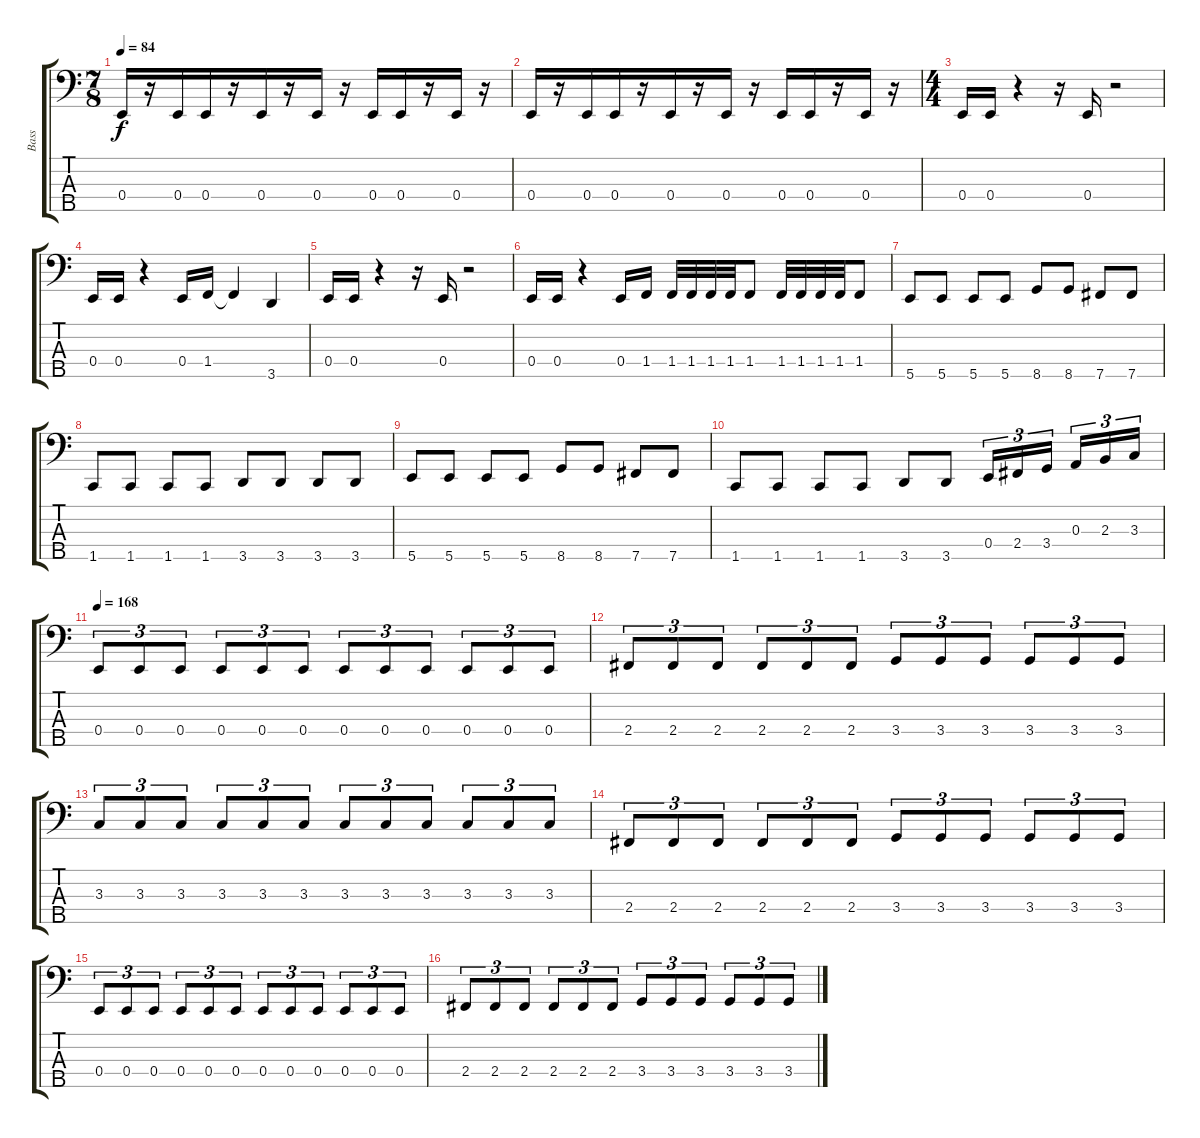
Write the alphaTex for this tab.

\track ("Bass" "Bass") {instrument electricbasspick}
\staff {score tabs}
\tuning (G2 D2 A1 E1 B0) {hide}
\ts (7 8)
\tempo 84
\clef f4
\ks c
0.4.16{dy f} r.16 0.4.16 0.4.16 r.16 0.4.16 r.16 0.4.16 r.16 0.4.16 0.4.16 r.16 0.4.16 r.16 |
0.4.16 r.16 0.4.16 0.4.16 r.16 0.4.16 r.16 0.4.16 r.16 0.4.16 0.4.16 r.16 0.4.16 r.16 |
\ts (4 4)
0.4.16 0.4.16 r.4 r.16 0.4.16 r.2 |
0.4.16 0.4.16 r.4 0.4.16 1.4.16 1.4{t}.4 3.5.4 |
0.4.16 0.4.16 r.4 r.16 0.4.16 r.2 |
0.4.16 0.4.16 r.4 0.4.16 1.4.16 1.4.32 1.4.32 1.4.32 1.4.32 1.4.8 1.4.32 1.4.32 1.4.32 1.4.32 1.4.8 |
5.5.8 5.5.8 5.5.8 5.5.8 8.5.8 8.5.8 7.5.8 7.5.8 |
1.5.8 1.5.8 1.5.8 1.5.8 3.5.8 3.5.8 3.5.8 3.5.8 |
5.5.8 5.5.8 5.5.8 5.5.8 8.5.8 8.5.8 7.5.8 7.5.8 |
1.5.8 1.5.8 1.5.8 1.5.8 3.5.8 3.5.8 0.4.16{tu (3 2)} 2.4.16{tu (3 2)} 3.4.16{tu (3 2)} 0.3.16{tu (3 2)} 2.3.16{tu (3 2)} 3.3.16{tu (3 2)} |
\tempo 168
0.4.8{tu (3 2)} 0.4.8{tu (3 2)} 0.4.8{tu (3 2)} 0.4.8{tu (3 2)} 0.4.8{tu (3 2)} 0.4.8{tu (3 2)} 0.4.8{tu (3 2)} 0.4.8{tu (3 2)} 0.4.8{tu (3 2)} 0.4.8{tu (3 2)} 0.4.8{tu (3 2)} 0.4.8{tu (3 2)} |
2.4.8{tu (3 2)} 2.4.8{tu (3 2)} 2.4.8{tu (3 2)} 2.4.8{tu (3 2)} 2.4.8{tu (3 2)} 2.4.8{tu (3 2)} 3.4.8{tu (3 2)} 3.4.8{tu (3 2)} 3.4.8{tu (3 2)} 3.4.8{tu (3 2)} 3.4.8{tu (3 2)} 3.4.8{tu (3 2)} |
3.3.8{tu (3 2)} 3.3.8{tu (3 2)} 3.3.8{tu (3 2)} 3.3.8{tu (3 2)} 3.3.8{tu (3 2)} 3.3.8{tu (3 2)} 3.3.8{tu (3 2)} 3.3.8{tu (3 2)} 3.3.8{tu (3 2)} 3.3.8{tu (3 2)} 3.3.8{tu (3 2)} 3.3.8{tu (3 2)} |
2.4.8{tu (3 2)} 2.4.8{tu (3 2)} 2.4.8{tu (3 2)} 2.4.8{tu (3 2)} 2.4.8{tu (3 2)} 2.4.8{tu (3 2)} 3.4.8{tu (3 2)} 3.4.8{tu (3 2)} 3.4.8{tu (3 2)} 3.4.8{tu (3 2)} 3.4.8{tu (3 2)} 3.4.8{tu (3 2)} |
0.4.8{tu (3 2)} 0.4.8{tu (3 2)} 0.4.8{tu (3 2)} 0.4.8{tu (3 2)} 0.4.8{tu (3 2)} 0.4.8{tu (3 2)} 0.4.8{tu (3 2)} 0.4.8{tu (3 2)} 0.4.8{tu (3 2)} 0.4.8{tu (3 2)} 0.4.8{tu (3 2)} 0.4.8{tu (3 2)} |
2.4.8{tu (3 2)} 2.4.8{tu (3 2)} 2.4.8{tu (3 2)} 2.4.8{tu (3 2)} 2.4.8{tu (3 2)} 2.4.8{tu (3 2)} 3.4.8{tu (3 2)} 3.4.8{tu (3 2)} 3.4.8{tu (3 2)} 3.4.8{tu (3 2)} 3.4.8{tu (3 2)} 3.4.8{tu (3 2)}
